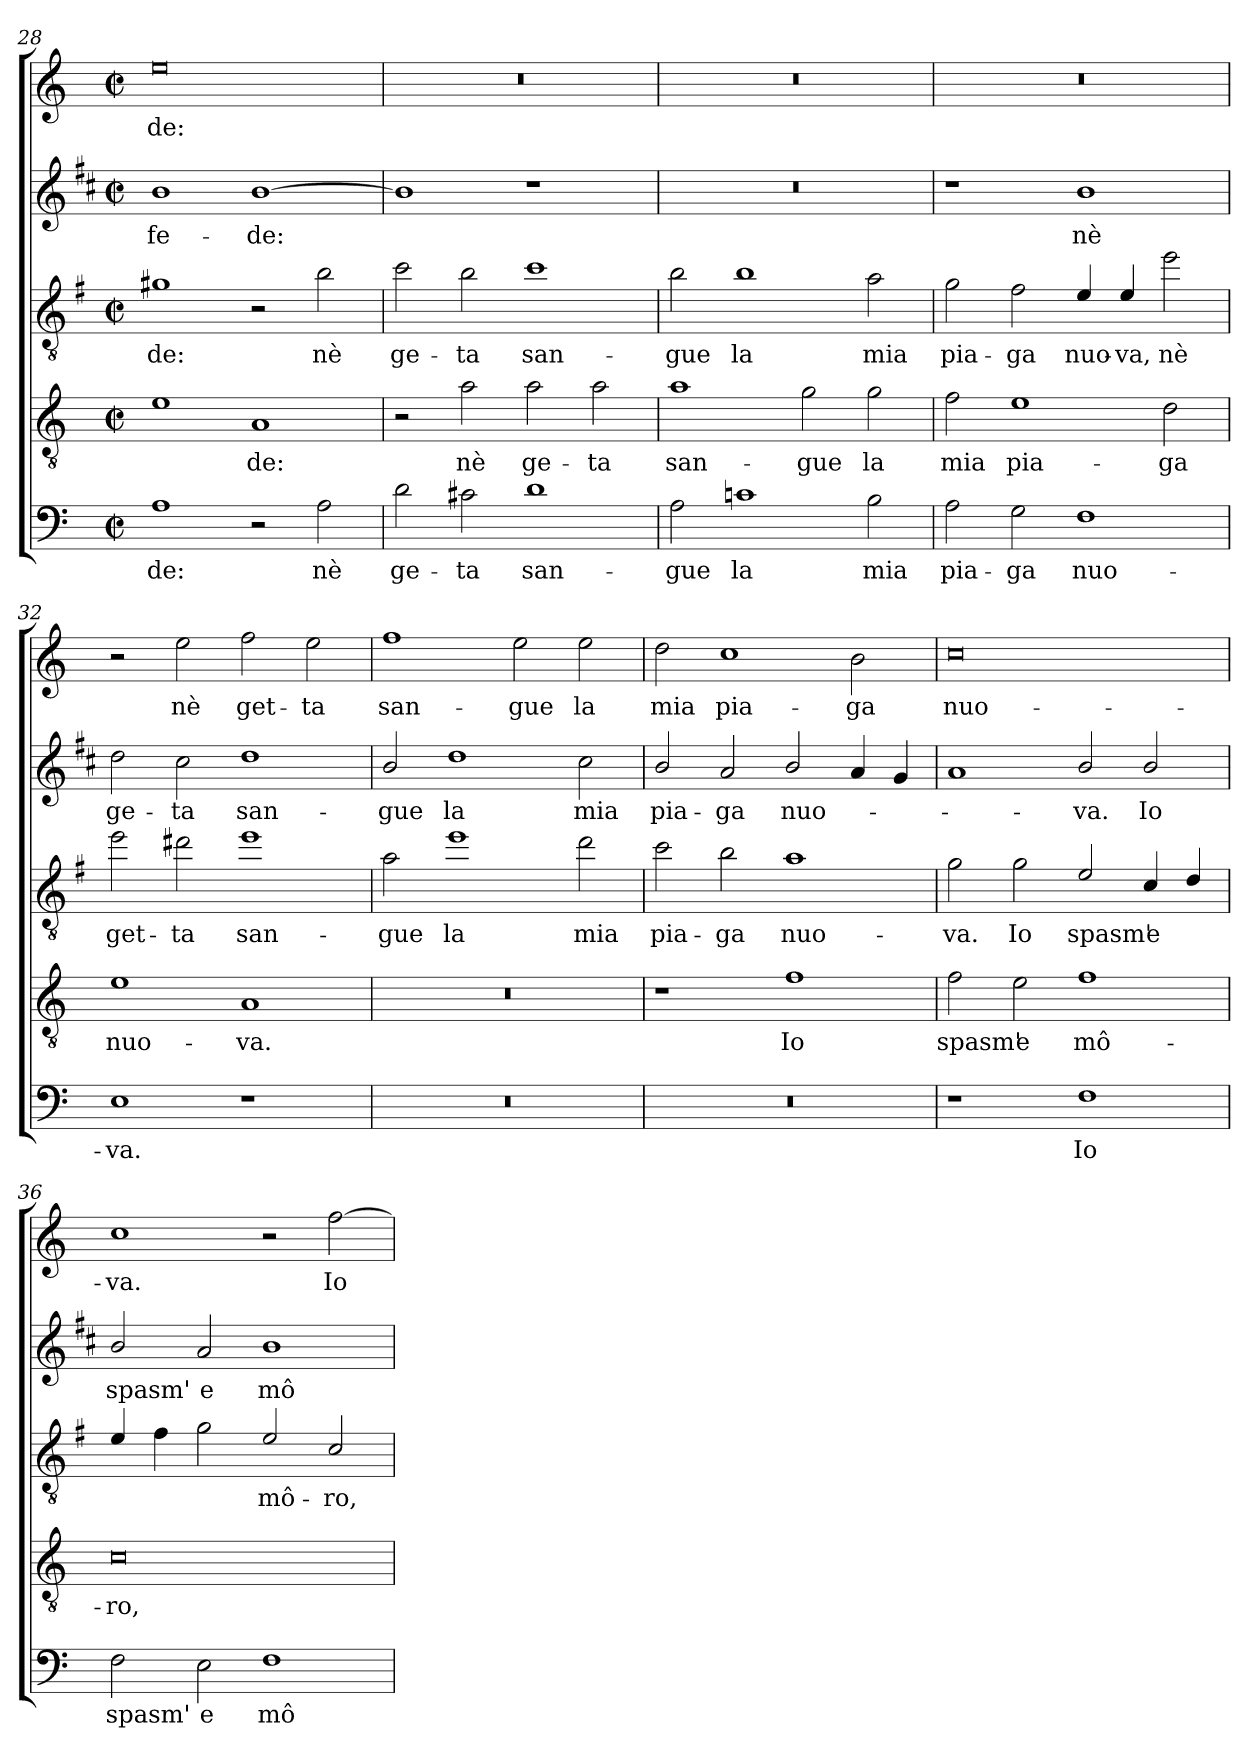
**kern	**text	**kern	**text	**kern	**text	**kern	**text	**kern	**text
*part5	*part5	*part4	*part4	*part3	*part3	*part2	*part2	*part1	*part1
*staff5	*staff5	*staff4	*staff4	*staff3	*staff3	*staff2	*staff2	*staff1	*staff1
*clefF4	*	*clefGv2	*	*clefGv2	*	*clefG2	*	*clefG2	*
*	*	*	*	*ITrd4c7	*	*ITrd1c2	*	*	*
*k[]	*	*k[]	*	*k[]	*	*k[]	*	*k[]	*
*M4/2	*	*M4/2	*	*M4/2	*	*M4/2	*	*M4/2	*
*met(c|)	*	*met(c|)	*	*met(c|)	*	*met(c|)	*	*met(c|)	*
=28	=28	=28	=28	=28	=28	=28	=28	=28	=28
!	!LO:LY:b	!	!	!	!LO:LY:b	!	!LO:LY:b	!	!LO:LY:b
1A	-de:	1e	.	1c#X	-de:	1a	fe-	0ee	-de:
!	!	!	!LO:LY:b	!	!	!	!LO:LY:b	!	!
2r	.	1A	-de:	2r	.	[1a	-de:	.	.
!	!LO:LY:b	!	!	!	!LO:LY:b	!	!	!	!
2A\	nè	.	.	2e\	nè	.	.	.	.
!!LO:LB:g=z
=29	=29	=29	=29	=29	=29	=29	=29	=29	=29
!	!LO:LY:b	!	!	!	!LO:LY:b	!	!	!	!
2d\	ge-	2r	.	2f\	ge-	1a]	.	0r	.
!	!LO:LY:b	!	!LO:LY:b	!	!LO:LY:b	!	!	!	!
2c#X\	-ta	2a\	nè	2e\	-ta	.	.	.	.
!	!LO:LY:b	!	!LO:LY:b	!	!LO:LY:b	!	!	!	!
1d	san-	2a\	ge-	1f	san-	1r	.	.	.
!	!	!	!LO:LY:b	!	!	!	!	!	!
.	.	2a\	-ta	.	.	.	.	.	.
=30	=30	=30	=30	=30	=30	=30	=30	=30	=30
!	!LO:LY:b	!	!LO:LY:b	!	!LO:LY:b	!	!	!	!
2A\	-gue	1a	san-	2e\	-gue	0r	.	0r	.
!	!LO:LY:b	!	!	!	!LO:LY:b	!	!	!	!
1cn	la	.	.	1e	la	.	.	.	.
!	!	!	!LO:LY:b	!	!	!	!	!	!
.	.	2g\	-gue	.	.	.	.	.	.
!	!LO:LY:b	!	!LO:LY:b	!	!LO:LY:b	!	!	!	!
2B\	mia	2g\	la	2d\	mia	.	.	.	.
=31	=31	=31	=31	=31	=31	=31	=31	=31	=31
!	!LO:LY:b	!	!LO:LY:b	!	!LO:LY:b	!	!	!	!
2A\	pia-	2f\	mia	2c\	pia-	1r	.	0r	.
!	!LO:LY:b	!	!LO:LY:b	!	!LO:LY:b	!	!	!	!
2G\	-ga	1e	pia-	2B\	-ga	.	.	.	.
!	!LO:LY:b	!	!	!	!LO:LY:b	!	!LO:LY:b	!	!
1F	nuo-	.	.	4A/	nuo-	1a	nè	.	.
!	!	!	!	!	!LO:LY:b	!	!	!	!
.	.	.	.	4A/	-va,	.	.	.	.
!	!	!	!LO:LY:b	!	!LO:LY:b	!	!	!	!
.	.	2d\	-ga	2a\	nè	.	.	.	.
=32	=32	=32	=32	=32	=32	=32	=32	=32	=32
!	!LO:LY:b	!	!LO:LY:b	!	!LO:LY:b	!	!LO:LY:b	!	!
1E	-va.	1e	nuo-	2a\	get-	2cc\	ge-	2r	.
!	!	!	!	!	!LO:LY:b	!	!LO:LY:b	!	!LO:LY:b
.	.	.	.	2g#X\	-ta	2b\	-ta	2ee\	nè
!	!	!	!LO:LY:b	!	!LO:LY:b	!	!LO:LY:b	!	!LO:LY:b
1r	.	1A	-va.	1a	san-	1cc	san-	2ff\	get-
!	!	!	!	!	!	!	!	!	!LO:LY:b
.	.	.	.	.	.	.	.	2ee\	-ta
=33	=33	=33	=33	=33	=33	=33	=33	=33	=33
!	!	!	!	!	!LO:LY:b	!	!LO:LY:b	!	!LO:LY:b
0r	.	0r	.	2d\	-gue	2a/	-gue	1ff	san-
!	!	!	!	!	!LO:LY:b	!	!LO:LY:b	!	!
.	.	.	.	1a	la	1cc	la	.	.
!	!	!	!	!	!	!	!	!	!LO:LY:b
.	.	.	.	.	.	.	.	2ee\	-gue
!	!	!	!	!	!LO:LY:b	!	!LO:LY:b	!	!LO:LY:b
.	.	.	.	2g\	mia	2b\	mia	2ee\	la
=34	=34	=34	=34	=34	=34	=34	=34	=34	=34
!	!	!	!	!	!LO:LY:b	!	!LO:LY:b	!	!LO:LY:b
0r	.	1r	.	2f\	pia-	2a/	pia-	2dd\	mia
!	!	!	!	!	!LO:LY:b	!	!LO:LY:b	!	!LO:LY:b
.	.	.	.	2e\	-ga	2g/	-ga	1cc	pia-
!	!	!	!LO:LY:b	!	!LO:LY:b	!	!LO:LY:b	!	!
.	.	1f	Io	1d	nuo-	2a/	nuo-	.	.
!	!	!	!	!	!	!	!	!	!LO:LY:b
.	.	.	.	.	.	4g/	.	2b\	-ga
.	.	.	.	.	.	4f/	.	.	.
=35	=35	=35	=35	=35	=35	=35	=35	=35	=35
!	!	!	!LO:LY:b	!	!LO:LY:b	!	!	!	!LO:LY:b
1r	.	2f\	spasm'	2c\	-va.	1g	.	0cc	nuo-
!	!	!	!LO:LY:b	!	!LO:LY:b	!	!	!	!
.	.	2e\	e	2c\	Io	.	.	.	.
!	!LO:LY:b	!	!LO:LY:b	!	!LO:LY:b	!	!LO:LY:b	!	!
1F	Io	1f	mô-	2A/	spasm'	2a/	-va.	.	.
!	!	!	!	!	!LO:LY:b	!	!LO:LY:b	!	!
.	.	.	.	4F/	e	2a/	Io	.	.
.	.	.	.	4G/	.	.	.	.	.
!!LO:PB:g=z
=36	=36	=36	=36	=36	=36	=36	=36	=36	=36
!	!LO:LY:b	!	!LO:LY:b	!	!	!	!LO:LY:b	!	!LO:LY:b
2F\	spasm'	0c	-ro,	4A/	.	2a/	spasm'	1cc	-va.
.	.	.	.	4B\	.	.	.	.	.
!	!LO:LY:b	!	!	!	!	!	!LO:LY:b	!	!
2E\	e	.	.	2c\	.	2g/	e	.	.
!	!LO:LY:b	!	!	!	!LO:LY:b	!	!LO:LY:b	!	!
1F	mô-	.	.	2A/	mô-	1a	mô-	2r	.
!	!	!	!	!	!LO:LY:b	!	!	!	!LO:LY:b
.	.	.	.	2F/	-ro,	.	.	[2ff\	Io
=	=	=	=	=	=	=	=	=	=
*-	*-	*-	*-	*-	*-	*-	*-	*-	*-
